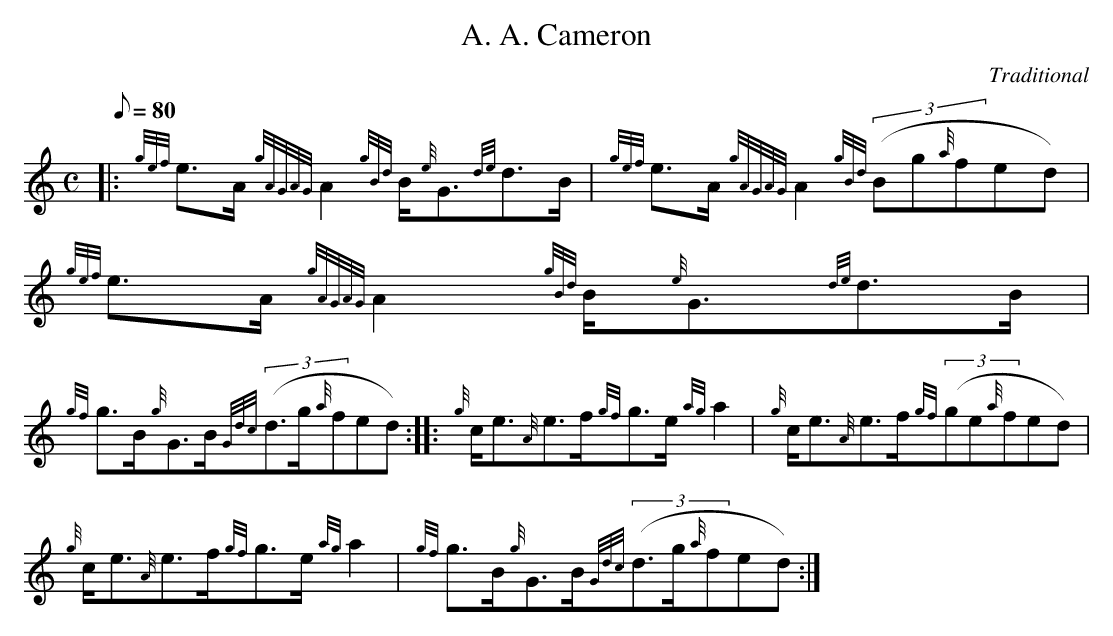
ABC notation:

X:1
T:A. A. Cameron
M:C
L:1/8
Q:80
C:Traditional
K:HP
|: {gef}e3/2A/2{gAGAG}A2{gBd}B/2{e}G3/2{de}d3/2B/2 | \
{gef}e3/2A/2{gAGAG}A2{gBd}((3Bg{a}fed) | \
{gef}e3/2A/2{gAGAG}A2{gBd}B/2{e}G3/2{de}d3/2B/2 |
{gf}g3/2B/2{g}G3/2B/2{Gdc}((3d3/2g/2{a}fed) :: \
{g}c/2e3/2{A}e3/2f/2{gf}g3/2e/2{ag}a2 | \
{g}c/2e3/2{A}e3/2f/2{gf}((3ge{a}fed) |
{g}c/2e3/2{A}e3/2f/2{gf}g3/2e/2{ag}a2 | \
{gf}g3/2B/2{g}G3/2B/2{Gdc}((3d3/2g/2{a}fed) :|
